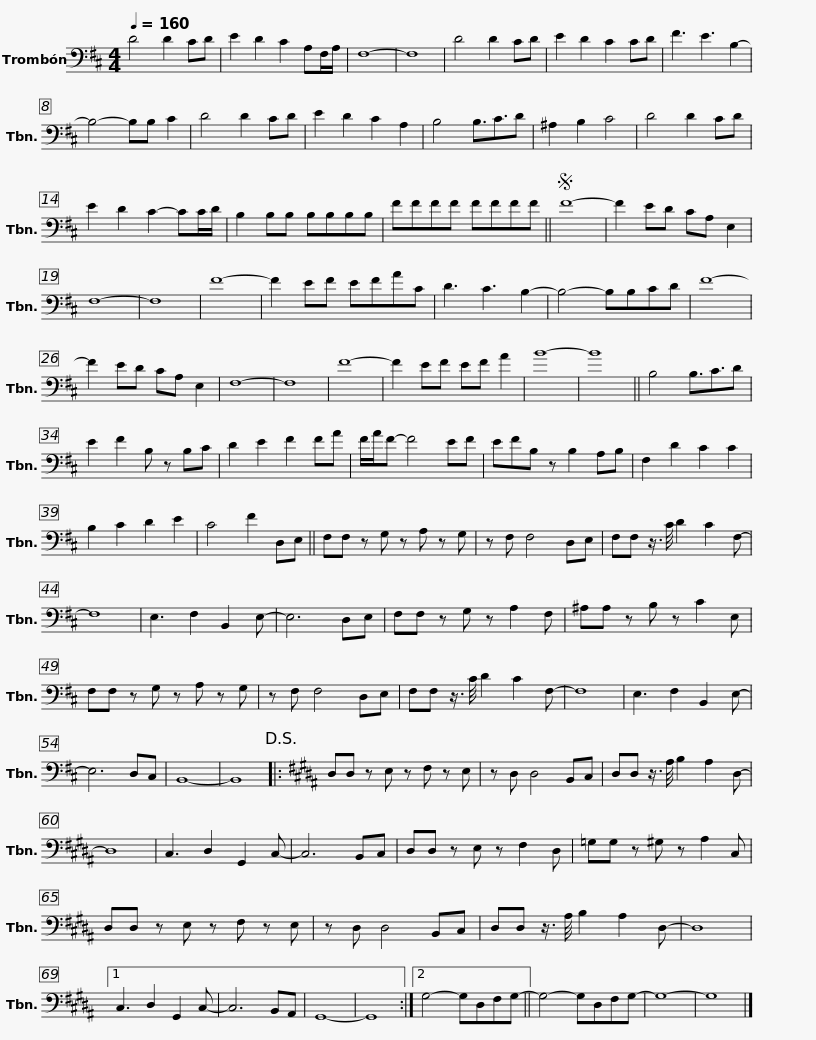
X:1
L:1/8
Q:1/4=160
M:4/4
I:linebreak $
K:D
V:1 bass
V:1
 D4 D2 CD | E2 D2 C2 A,F,/A,/ | F,8- | F,8 | D4 D2 CD | %5
 E2 D2 C2 CD | F3 E3 B,2- | B,4- B,B, C2 |$ D4 D2 CD | E2 D2 C2 A,2 | %10
 B,4 B,3/2C3/2D | ^A,2 B,2 C4 | D4 D2 CD | E2 D2 C2- CC/D/ | B,2 B,B, B,B,B,B, |$ %15
 FFFF FFFF ||S F8- | F2 ED CA, E,2 | F,8- | F,8 | %20
 F8- | F2 EF EFAC | D3 C3 B,2- |$ B,4- B,B,CD | F8- | %25
 F2 ED CA, E,2 | F,8- | F,8 | F8- | F2 EF EF A2 | %30
 B8- | B8 || B,4 B,3/2C3/2D |$ E2 F2 B, z B,C | D2 E2 F2 FA | %35
 F/A/F- F4 EF | EFB, z B,2 A,B, | F,2 D2 C2 C2 | B,2 C2 D2 E2 |$ C4 F2 D,E, || %40
 F,F, z G, z A, z G, | z F, F,4 D,E, | F,F, z3/4 C/4 D2 C2 F,- | F,8 | E,3 F,2 B,,2 E,- | %45
 E,6 D,E, | F,F, z G, z A,2 F, |$ ^A,A, z B, z C2 E, | F,F, z G, z A, z G, | z F, F,4 D,E, | %50
 F,F, z3/4 C/4 D2 C2 F,- | F,8 | E,3 F,2 B,,2 E,- | E,6 D,C, | B,,8- |$ %55
 B,,8!D.S.! |:[K:B] D,D, z E, z F, z E, | z D, D,4 B,,C, | D,D, z3/4 A,/4 B,2 A,2 D,- | D,8 | %60
 C,3 D,2 G,,2 C,- | C,6 B,,C, | D,D, z E, z F,2 D, |$ =G,G, z ^G, z A,2 C, | D,D, z E, z F, z E, | %65
 z D, D,4 B,,C, | D,D, z3/4 A,/4 B,2 A,2 D,- | D,8 |1 C,3 D,2 G,,2 C,- | C,6 B,,A,, | %70
 G,,8- |$ G,,8 :|2 G,4- G,D,F,G,- || G,4- G,D,F,G,- | G,8- | %75
 G,8 |] %76
